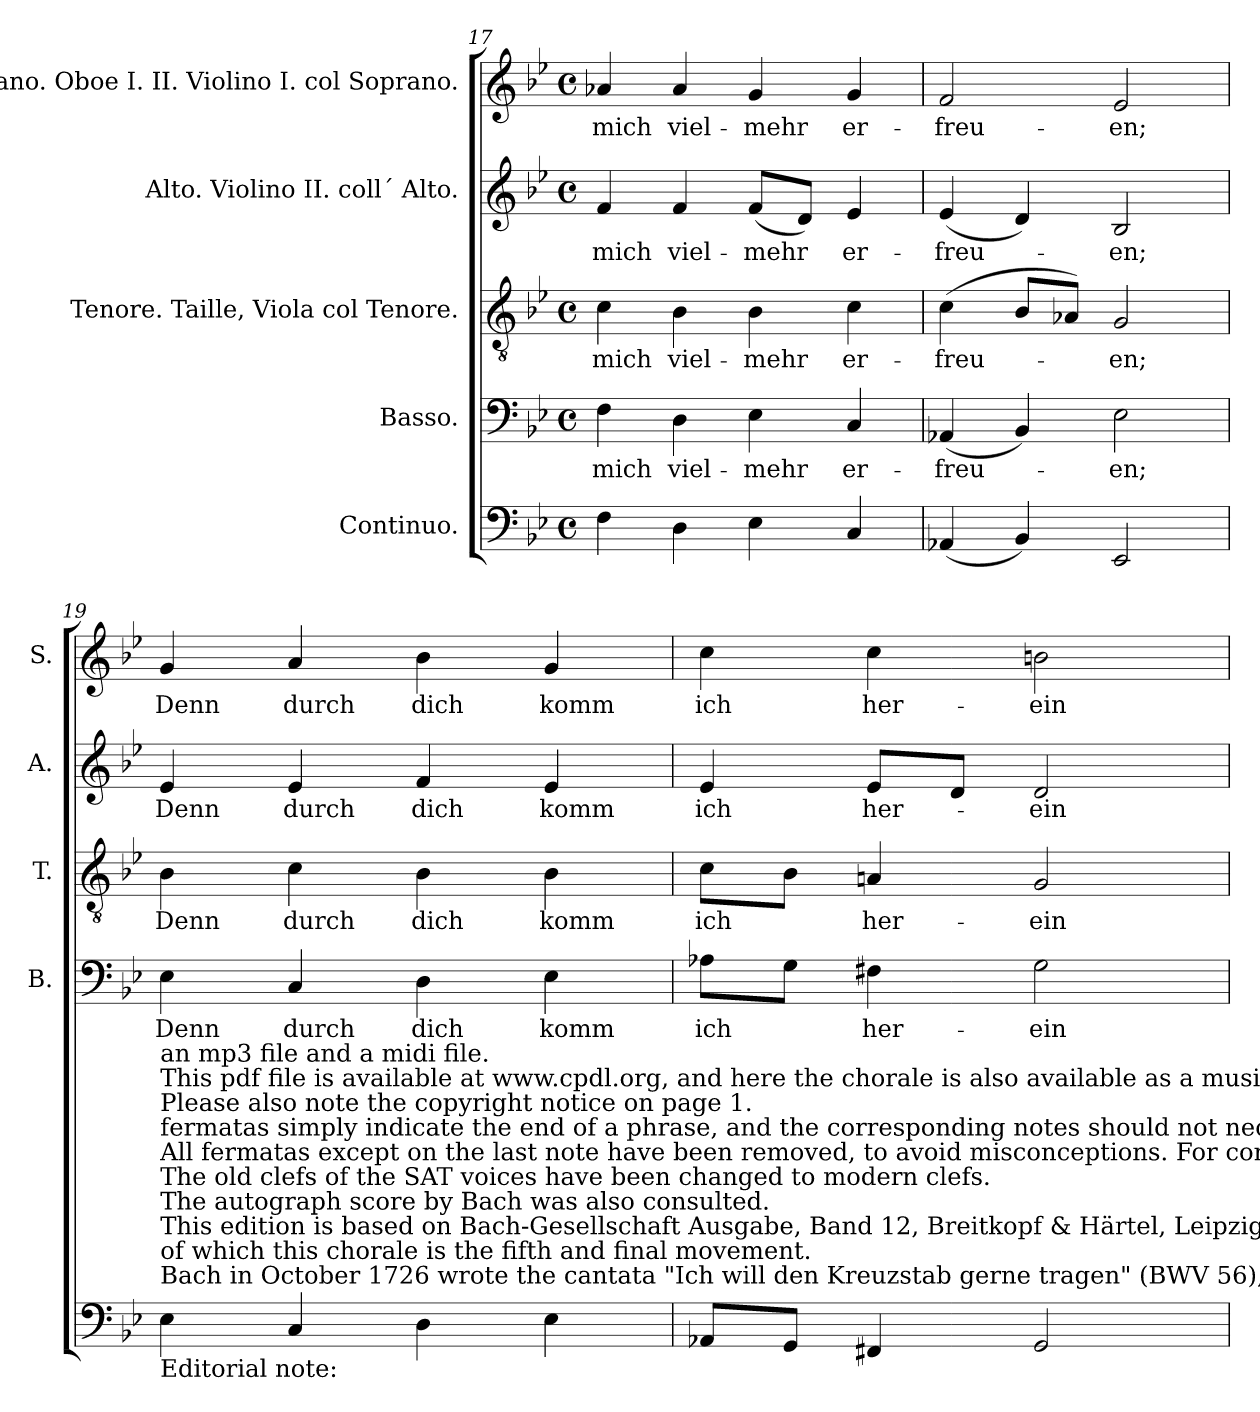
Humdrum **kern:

**kern	**kern	**text	**kern	**text	**kern	**text	**kern	**text
*part5	*part4	*part4	*part3	*part3	*part2	*part2	*part1	*part1
*staff5	*staff4	*staff4	*staff3	*staff3	*staff2	*staff2	*staff1	*staff1
*I"Continuo.	*I"Basso.	*	*I"Tenore. Taille, Viola col Tenore.	*	*I"Alto. Violino II. coll´ Alto.	*	*I"Soprano. Oboe I.  II. Violino I. col Soprano.	*
*	*I'B.	*	*I'T.	*	*I'A.	*	*I'S.	*
*clefF4	*clefF4	*	*clefGv2	*	*clefG2	*	*clefG2	*
*	*	*	*ITrd7c12	*	*	*	*	*
*k[b-e-]	*k[b-e-]	*	*k[b-e-]	*	*k[b-e-]	*	*k[b-e-]	*
*B-:	*B-:	*	*B-:	*	*B-:	*	*B-:	*
*M4/4	*M4/4	*	*M4/4	*	*M4/4	*	*M4/4	*
*met(c)	*met(c)	*	*met(c)	*	*met(c)	*	*met(c)	*
=17	=17	=17	=17	=17	=17	=17	=17	=17
!	!	!LO:LY:b:color=#000000	!	!	!	!	!	!
!	!	!	!	!LO:LY:b:color=#000000	!	!	!	!
!	!	!	!	!	!	!LO:LY:b:color=#000000	!	!
!	!	!	!	!	!	!	!	!LO:LY:b:color=#000000
4Fi\	4Fi\	mich	4Ci\	mich	4fi/	mich	4a-Xi/	mich
!	!	!LO:LY:b:color=#000000	!	!	!	!	!	!
!	!	!	!	!LO:LY:b:color=#000000	!	!	!	!
!	!	!	!	!	!	!LO:LY:b:color=#000000	!	!
!	!	!	!	!	!	!	!	!LO:LY:b:color=#000000
4Di\	4Di\	viel-	4BB-i\	viel-	4fi/	viel-	4a-i/	viel-
!	!	!LO:LY:b:color=#000000	!	!	!	!	!	!
!	!	!	!	!LO:LY:b:color=#000000	!	!	!	!
!	!	!	!	!	!	!LO:LY:b:color=#000000	!	!
!	!	!	!	!	!	!	!	!LO:LY:b:color=#000000
4E-i\	4E-i\	-mehr	4BB-i\	-mehr	(8fi/L	-mehr	4gi/	-mehr
.	.	.	.	.	8di/J)	.	.	.
!	!	!LO:LY:b:color=#000000	!	!	!	!	!	!
!	!	!	!	!LO:LY:b:color=#000000	!	!	!	!
!	!	!	!	!	!	!LO:LY:b:color=#000000	!	!
!	!	!	!	!	!	!	!	!LO:LY:b:color=#000000
4Ci/	4Ci/	er-	4Ci\	er-	4e-i/	er-	4gi/	er-
=18	=18	=18	=18	=18	=18	=18	=18	=18
!	!	!LO:LY:b:color=#000000	!	!	!	!	!	!
!	!	!	!	!LO:LY:b:color=#000000	!	!	!	!
!	!	!	!	!	!	!LO:LY:b:color=#000000	!	!
!	!	!	!	!	!	!	!	!LO:LY:b:color=#000000
(4AA-Xi/	(4AA-Xi/	-freu-	(4Ci\	-freu-	(4e-i/	-freu-	2fi/	-freu-
4BB-i/)	4BB-i/)	.	8BB-i/L	.	4di/)	.	.	.
.	.	.	8AA-Xi/J)	.	.	.	.	.
!	!	!LO:LY:b:color=#000000	!	!	!	!	!	!
!	!	!	!	!LO:LY:b:color=#000000	!	!	!	!
!	!	!	!	!	!	!LO:LY:b:color=#000000	!	!
!	!	!	!	!	!	!	!	!LO:LY:b:color=#000000
2EE-i/	2E-i\	-en;	2GGi/	-en;	2B-i/	-en;	2e-i/	-en;
!!LO:LB:g=z
=19	=19	=19	=19	=19	=19	=19	=19	=19
!	!	!LO:LY:b:color=#000000	!	!	!	!	!	!
!	!	!	!	!LO:LY:b:color=#000000	!	!	!	!
!	!	!	!	!	!	!LO:LY:b:color=#000000	!	!
!LO:TX:b:t=Editorial note&colon;	!	!	!	!	!	!	!	!
!LO:TX:t=Bach in October 1726 wrote the cantata "Ich will den Kreuzstab gerne tragen" (BWV 56),	!	!	!	!	!	!	!	!
!LO:TX:t=of which this chorale is the fifth and final movement.	!	!	!	!	!	!	!	!
!LO:TX:t=This edition is based on Bach-Gesellschaft Ausgabe, Band 12, Breitkopf & Härtel, Leipzig, 1863 (Wilhelm Rust).	!	!	!	!	!	!	!	!
!LO:TX:t=The autograph score by Bach was also consulted.	!	!	!	!	!	!	!	!
!LO:TX:t=The old clefs of the SAT voices have been changed to modern clefs.	!	!	!	!	!	!	!	!
!LO:TX:t=All fermatas except on the last note have been removed, to avoid misconceptions. For composers of the Baroque,	!	!	!	!	!	!	!	!
!LO:TX:t=fermatas simply indicate the end of a phrase, and the corresponding notes should not necessarily be prolonged.	!	!	!	!	!	!	!	!
!LO:TX:t=Please also note the copyright notice on page 1.	!	!	!	!	!	!	!	!
!LO:TX:t=This pdf file is available at www.cpdl.org, and here the chorale is also available as a  music notation file (Sibelius 7),	!	!	!	!	!	!	!	!
!LO:TX:t=an mp3 file and a midi file.	!	!	!	!	!	!	!	!
!	!	!	!	!	!	!	!	!LO:LY:b:color=#000000
4E-i\	4E-i\	Denn	4BB-i\	Denn	4e-i/	Denn	4gi/	Denn
!	!	!LO:LY:b:color=#000000	!	!	!	!	!	!
!	!	!	!	!LO:LY:b:color=#000000	!	!	!	!
!	!	!	!	!	!	!LO:LY:b:color=#000000	!	!
!	!	!	!	!	!	!	!	!LO:LY:b:color=#000000
4Ci/	4Ci/	durch	4Ci\	durch	4e-i/	durch	4ai/	durch
!	!	!LO:LY:b:color=#000000	!	!	!	!	!	!
!	!	!	!	!LO:LY:b:color=#000000	!	!	!	!
!	!	!	!	!	!	!LO:LY:b:color=#000000	!	!
!	!	!	!	!	!	!	!	!LO:LY:b:color=#000000
4Di\	4Di\	dich	4BB-i\	dich	4fi/	dich	4b-i\	dich
!	!	!LO:LY:b:color=#000000	!	!	!	!	!	!
!	!	!	!	!LO:LY:b:color=#000000	!	!	!	!
!	!	!	!	!	!	!LO:LY:b:color=#000000	!	!
!	!	!	!	!	!	!	!	!LO:LY:b:color=#000000
4E-i\	4E-i\	komm	4BB-i\	komm	4e-i/	komm	4gi/	komm
=20	=20	=20	=20	=20	=20	=20	=20	=20
!	!	!LO:LY:b:color=#000000	!	!	!	!	!	!
!	!	!	!	!LO:LY:b:color=#000000	!	!	!	!
!	!	!	!	!	!	!LO:LY:b:color=#000000	!	!
!	!	!	!	!	!	!	!	!LO:LY:b:color=#000000
8AA-Xi/L	8A-Xi\L	ich	8Ci\L	ich	4e-i/	ich	4cci\	ich
8GGi/J	8Gi\J	.	8BB-i\J	.	.	.	.	.
!	!	!LO:LY:b:color=#000000	!	!	!	!	!	!
!	!	!	!	!LO:LY:b:color=#000000	!	!	!	!
!	!	!	!	!	!	!LO:LY:b:color=#000000	!	!
!	!	!	!	!	!	!	!	!LO:LY:b:color=#000000
4FF#Xi/	4F#Xi\	her-	4AAni/	her-	8e-i/L	her-	4cci\	her-
.	.	.	.	.	8di/J	.	.	.
!	!	!LO:LY:b:color=#000000	!	!	!	!	!	!
!	!	!	!	!LO:LY:b:color=#000000	!	!	!	!
!	!	!	!	!	!	!LO:LY:b:color=#000000	!	!
!	!	!	!	!	!	!	!	!LO:LY:b:color=#000000
2GGi/	2Gi\	-ein	2GGi/	-ein	2di/	-ein	2bni\	-ein
=	=	=	=	=	=	=	=	=
*-	*-	*-	*-	*-	*-	*-	*-	*-
